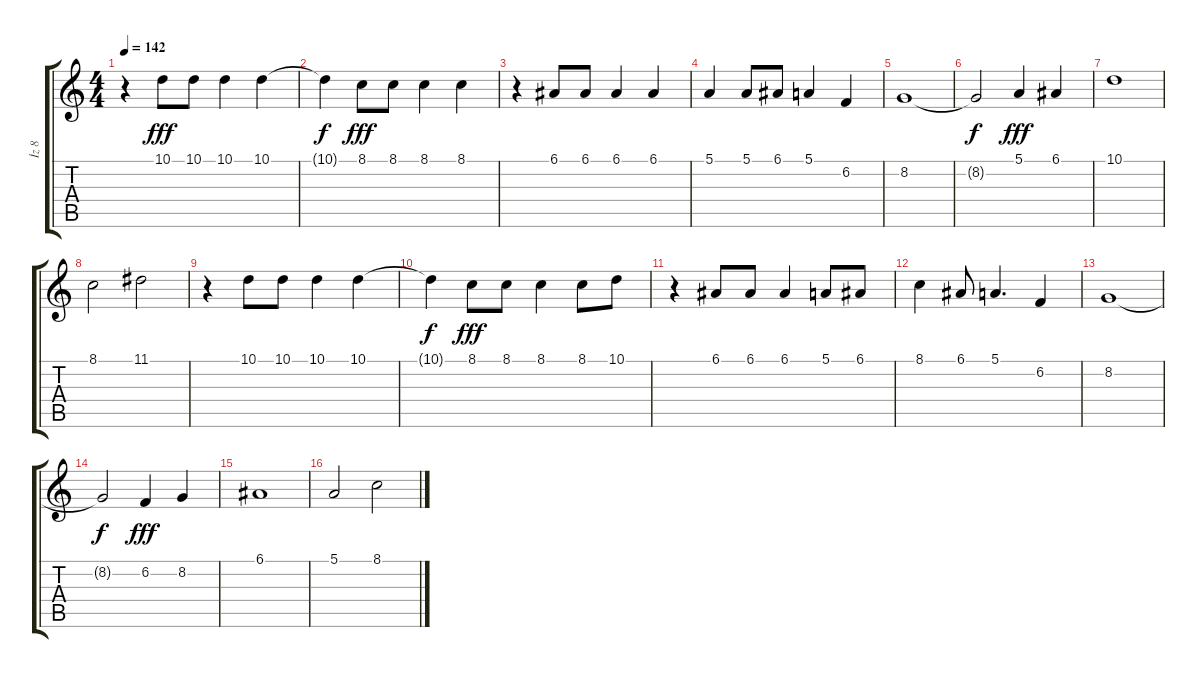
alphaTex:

\track ("İz 8" "İz 8") {instrument cello}
\staff {score tabs}
\tuning (E4 B3 G3 D3 A2 E2) {hide}
\ts (4 4)
\tempo 142
\clef g2
\ks c
r.4{dy f} 10.1.8{dy fff} 10.1.8 10.1.4 10.1.4 |
10.1{t}.4{dy f} 8.1.8{dy fff} 8.1.8 8.1.4 8.1.4 |
r.4 6.1.8 6.1.8 6.1.4 6.1.4 |
5.1.4 5.1.8 6.1.8 5.1.4 6.2.4 |
8.2.1 |
8.2{t}.2{dy f} 5.1.4{dy fff} 6.1.4 |
10.1.1 |
8.1.2 11.1.2 |
r.4 10.1.8 10.1.8 10.1.4 10.1.4 |
10.1{t}.4{dy f} 8.1.8{dy fff} 8.1.8 8.1.4 8.1.8 10.1.8 |
r.4 6.1.8 6.1.8 6.1.4 5.1.8 6.1.8 |
8.1.4 6.1.8 5.1.4{d} 6.2.4 |
8.2.1 |
8.2{t}.2{dy f} 6.2.4{dy fff} 8.2.4 |
6.1.1 |
5.1.2 8.1.2
